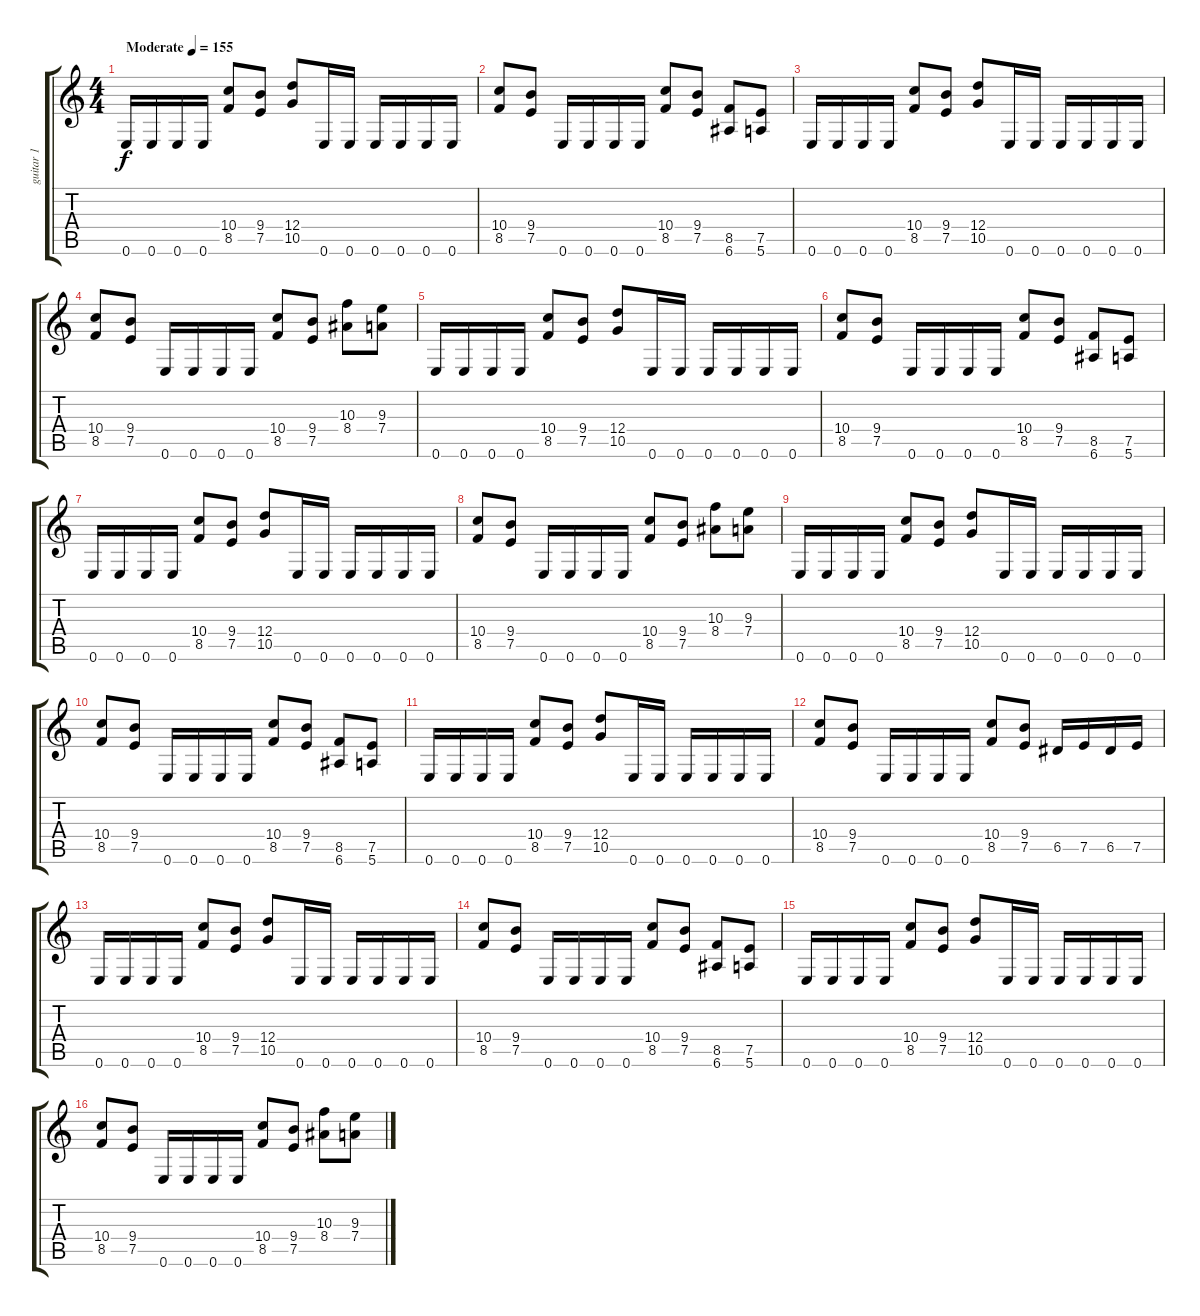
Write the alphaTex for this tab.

\track ("guitar 1" "guitar 1") {instrument distortionguitar}
\staff {score tabs}
\tuning (E4 B3 G3 D3 A2 E2) {hide}
\ts (4 4)
\tempo (155 "Moderate")
\clef g2
\ks c
0.6.16{dy f instrument distortionguitar} 0.6.16 0.6.16 0.6.16 (10.4 8.5).8 (9.4 7.5).8 (12.4 10.5).8 0.6.16 0.6.16 0.6.16 0.6.16 0.6.16 0.6.16 |
(10.4 8.5).8 (9.4 7.5).8 0.6.16 0.6.16 0.6.16 0.6.16 (10.4 8.5).8 (9.4 7.5).8 (8.5 6.6).8 (7.5 5.6).8 |
0.6.16 0.6.16 0.6.16 0.6.16 (10.4 8.5).8 (9.4 7.5).8 (12.4 10.5).8 0.6.16 0.6.16 0.6.16 0.6.16 0.6.16 0.6.16 |
(10.4 8.5).8 (9.4 7.5).8 0.6.16 0.6.16 0.6.16 0.6.16 (10.4 8.5).8 (9.4 7.5).8 (10.3 8.4).8 (9.3 7.4).8 |
0.6.16 0.6.16 0.6.16 0.6.16 (10.4 8.5).8 (9.4 7.5).8 (12.4 10.5).8 0.6.16 0.6.16 0.6.16 0.6.16 0.6.16 0.6.16 |
(10.4 8.5).8 (9.4 7.5).8 0.6.16 0.6.16 0.6.16 0.6.16 (10.4 8.5).8 (9.4 7.5).8 (8.5 6.6).8 (7.5 5.6).8 |
0.6.16 0.6.16 0.6.16 0.6.16 (10.4 8.5).8 (9.4 7.5).8 (12.4 10.5).8 0.6.16 0.6.16 0.6.16 0.6.16 0.6.16 0.6.16 |
(10.4 8.5).8 (9.4 7.5).8 0.6.16 0.6.16 0.6.16 0.6.16 (10.4 8.5).8 (9.4 7.5).8 (10.3 8.4).8 (9.3 7.4).8 |
0.6.16 0.6.16 0.6.16 0.6.16 (10.4 8.5).8 (9.4 7.5).8 (12.4 10.5).8 0.6.16 0.6.16 0.6.16 0.6.16 0.6.16 0.6.16 |
(10.4 8.5).8 (9.4 7.5).8 0.6.16 0.6.16 0.6.16 0.6.16 (10.4 8.5).8 (9.4 7.5).8 (8.5 6.6).8 (7.5 5.6).8 |
0.6.16 0.6.16 0.6.16 0.6.16 (10.4 8.5).8 (9.4 7.5).8 (12.4 10.5).8 0.6.16 0.6.16 0.6.16 0.6.16 0.6.16 0.6.16 |
(10.4 8.5).8 (9.4 7.5).8 0.6.16 0.6.16 0.6.16 0.6.16 (10.4 8.5).8 (9.4 7.5).8 6.5.16 7.5.16 6.5.16 7.5.16 |
0.6.16 0.6.16 0.6.16 0.6.16 (10.4 8.5).8 (9.4 7.5).8 (12.4 10.5).8 0.6.16 0.6.16 0.6.16 0.6.16 0.6.16 0.6.16 |
(10.4 8.5).8 (9.4 7.5).8 0.6.16 0.6.16 0.6.16 0.6.16 (10.4 8.5).8 (9.4 7.5).8 (8.5 6.6).8 (7.5 5.6).8 |
0.6.16 0.6.16 0.6.16 0.6.16 (10.4 8.5).8 (9.4 7.5).8 (12.4 10.5).8 0.6.16 0.6.16 0.6.16 0.6.16 0.6.16 0.6.16 |
(10.4 8.5).8 (9.4 7.5).8 0.6.16 0.6.16 0.6.16 0.6.16 (10.4 8.5).8 (9.4 7.5).8 (10.3 8.4).8 (9.3 7.4).8
